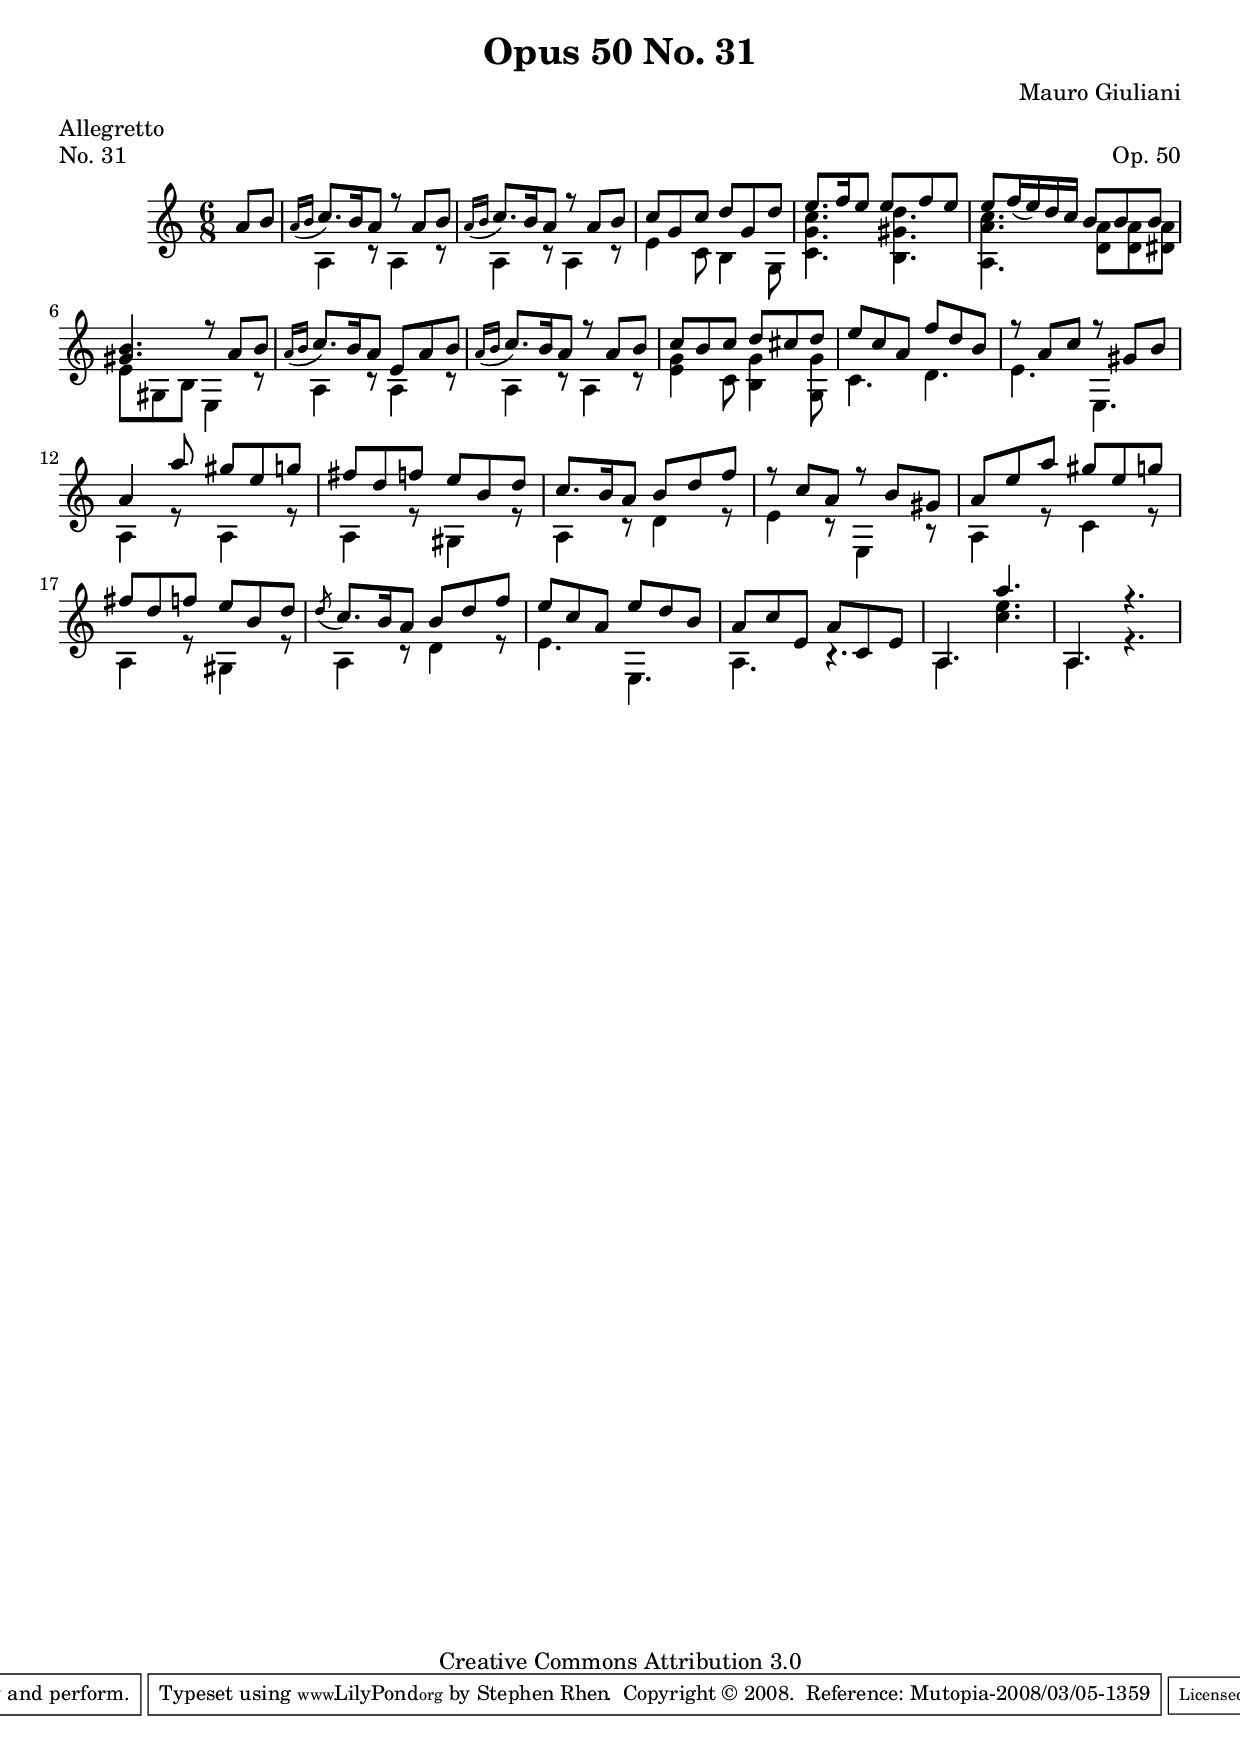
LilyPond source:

\version "2.10.33"

\header {
  title             = "Opus 50 No. 31"
  composer          = "Mauro Giuliani"
  meter             = "Allegretto"
  opus              = "Op. 50"
  piece             = "No. 31"
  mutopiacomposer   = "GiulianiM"
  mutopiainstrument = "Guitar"
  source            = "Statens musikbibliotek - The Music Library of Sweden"
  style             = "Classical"
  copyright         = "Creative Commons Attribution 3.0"
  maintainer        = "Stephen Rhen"
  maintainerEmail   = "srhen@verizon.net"
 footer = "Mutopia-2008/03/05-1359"
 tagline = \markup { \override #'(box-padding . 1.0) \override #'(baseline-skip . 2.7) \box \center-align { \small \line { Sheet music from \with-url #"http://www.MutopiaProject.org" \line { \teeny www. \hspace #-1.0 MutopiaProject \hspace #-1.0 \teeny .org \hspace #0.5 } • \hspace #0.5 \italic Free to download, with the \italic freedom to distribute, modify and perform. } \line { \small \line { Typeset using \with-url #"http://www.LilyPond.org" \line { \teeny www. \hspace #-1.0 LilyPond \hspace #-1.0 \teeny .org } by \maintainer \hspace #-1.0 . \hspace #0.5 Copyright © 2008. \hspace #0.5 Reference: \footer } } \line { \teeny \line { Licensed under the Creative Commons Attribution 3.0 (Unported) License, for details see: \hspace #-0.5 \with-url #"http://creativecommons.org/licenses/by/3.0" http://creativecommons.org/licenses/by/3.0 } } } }
}

saprano = \relative a' {
  \stemUp
  \slurDown
  \partial 8*2 a8 b
  \acciaccatura { a16[ b] } c8. b16 a8 r a b
  \acciaccatura { a16[ b] } c8. b16 a8 r a b
  c8 g c d g, d'
  e8. f16 e8 e f e
%5
  e8 f16( e) d c b8 b b
  <gis b>4. r8 a b
  \acciaccatura { a16[ b] } c8. b16 a8 e a b
  \acciaccatura { a16[ b] } c8. b16 a8 r a b
  c8 b c d cis d
%10
  e8 c a f' d b
  r8 a c r gis b
  a4 a'8 gis e g
  fis8 d f e b d
  c8. b16 a8 b d f
%15
  r8 c a r b gis
  a8 e' a gis e g
  fis8 d f e b d
  \acciaccatura d8 c8. b16 a8 b d f
  e8 c a e' d b
%20
  a8 c e, a c, e
  a,4. a''
  a,,4. r
}

bass = \relative a {
  \partial 8*2 s4
  a4 r8 a4 r8 
  a4 r8 a4 r8
  e'4 c8 b4 g8
  <c g' c>4. <b gis' d'>
%5
  <a a' c>4. <d a'>8 <d a'> <dis a'>
  e8 gis, b e,4 r8
  a4 r8 a4 r8
  a4 r8 a4 r8
  <e' g>4 c8 <b g'>4 <g g'>8
%10
  c4. d
  e4. e,
  a4 r8 a4 r8
  a4 r8 gis4 r8
  a4 r8 d4 r8
%15
  e4 r8 e,4 r8
  a4 r8 c4 r8
  a4 r8 gis4 r8
  a4 r8 d4 r8
  e4. e,
%20
  a4. r
  a4. <c' e>
  a,4. r
}

\score {
  
  {
    \key a \minor
    \time 6/8
    << \saprano \\ \bass >>
  }
  \layout {
    \context {
      \Staff
      midiInstrument = "acoustic guitar (nylon)"
      \override NoteCollision #'merge-differently-headed = ##t
      \override NoteCollision #'merge-differently-dotted = ##t
    }
   
  }

  \midi {
    \context {
      \Score
      tempoWholesPerMinute = #(ly:make-moment 132 4)
    }
  }
}
